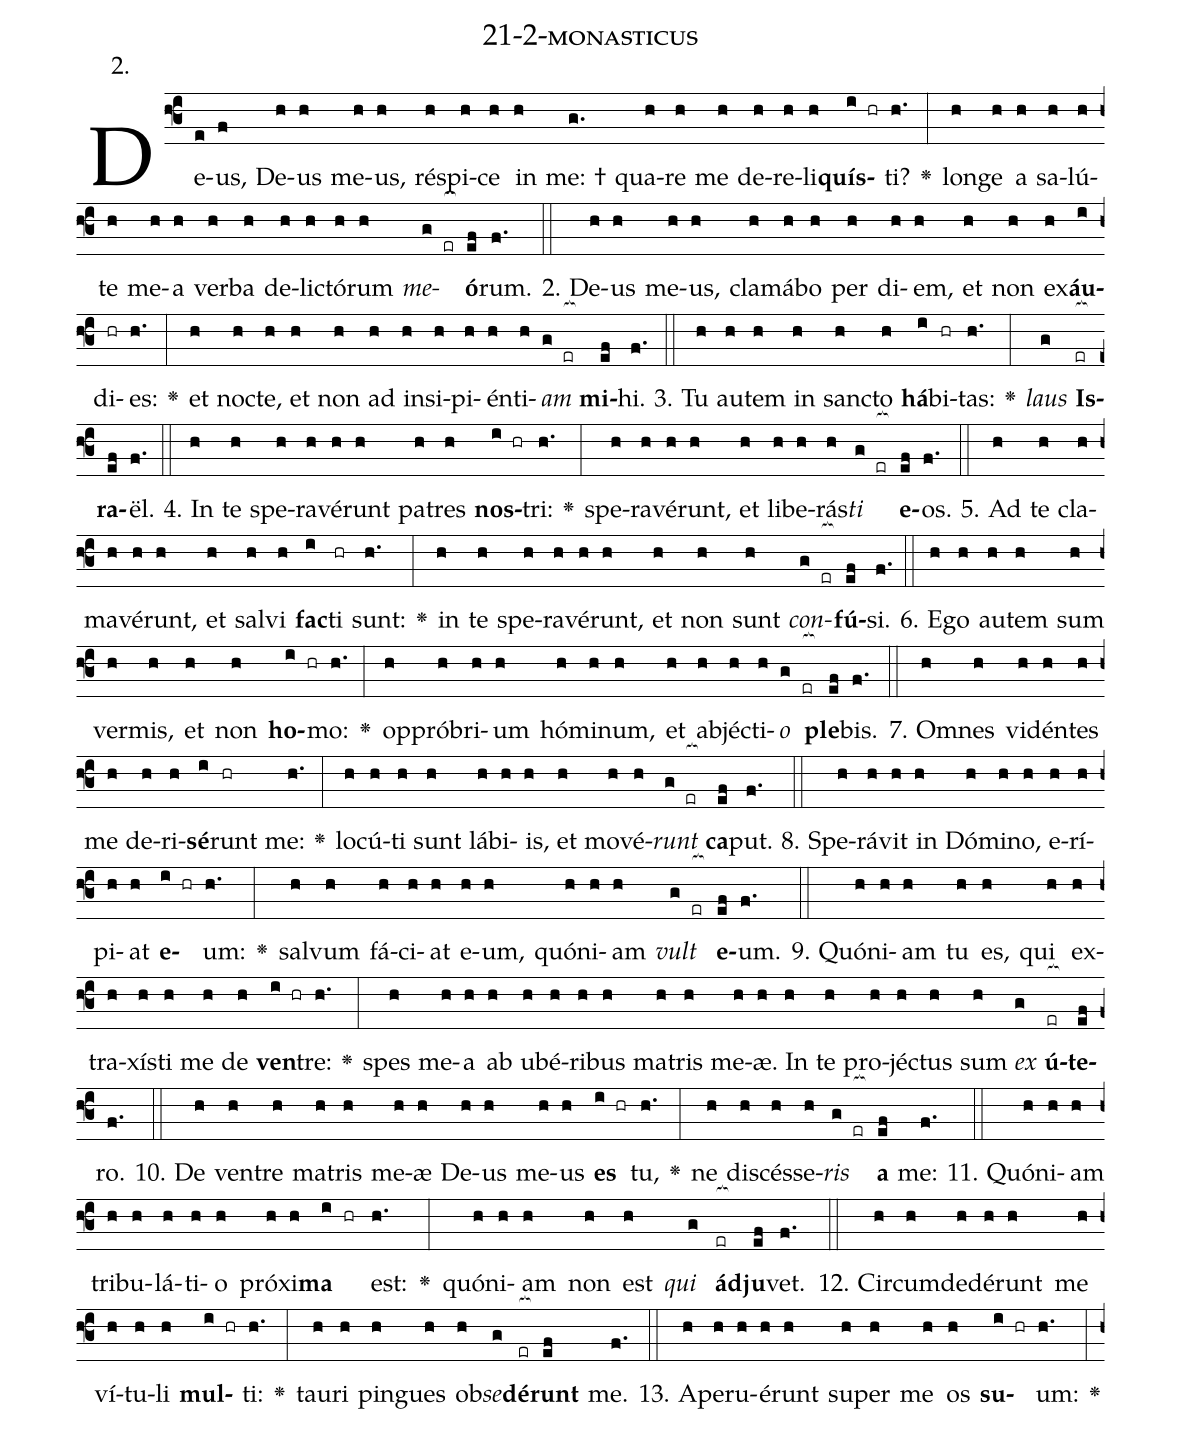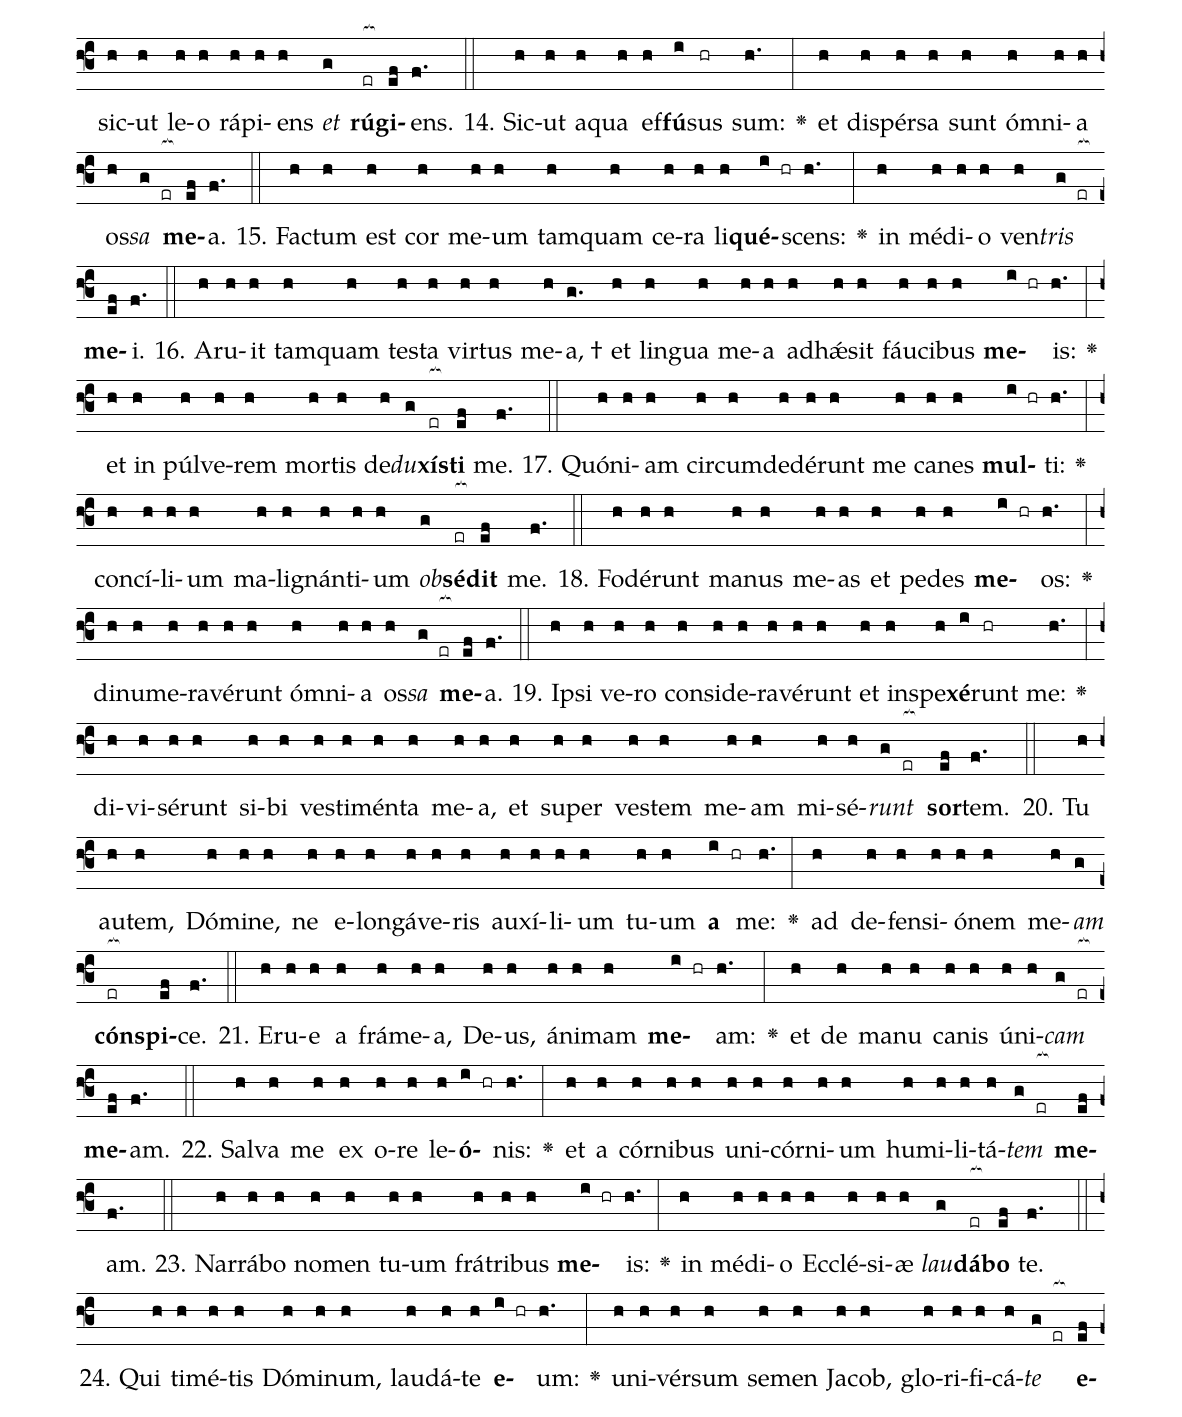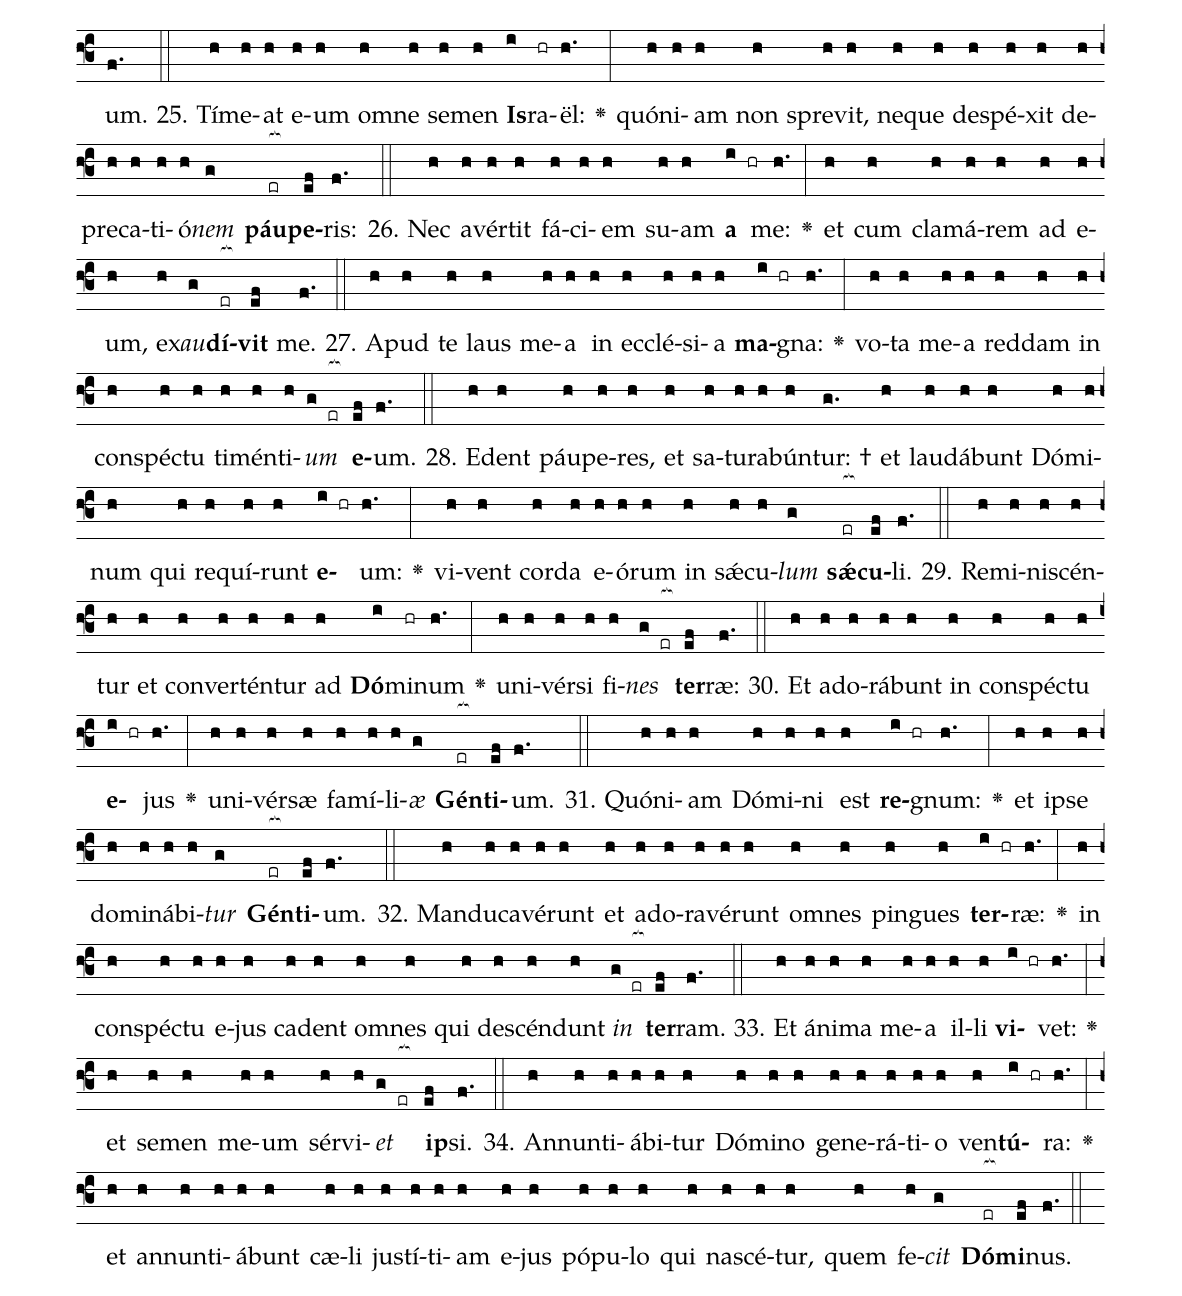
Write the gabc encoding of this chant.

name: 21-2-monasticus;
annotation: 2.;
%%
(f3)De(e)us,(f) De(h)us(h) me(h)us,(h) ré(h)spi(h)ce(h) in(h) me: †(g.) qua(h)re(h) me(h) de(h)re(h)li(h)<b>quís</b>(i hr)ti?(h.) <v>\greheightstar</v>(:) lon(h)ge(h) a(h) sa(h)lú(h)te(h) me(h)a(h) ver(h)ba(h) de(h)lic(h)tó(h)rum(h) <i>me</i>(g er[ocb:1{])<b>ó</b>(ef[ocb:0}])rum.(f.) (::)
2. De(h)us(h) me(h)us,(h) cla(h)má(h)bo(h) per(h) di(h)em,(h) et(h) non(h) ex(h)<b>áu</b>(i)di(hr)es:(h.) <v>\greheightstar</v>(:) et(h) noc(h)te,(h) et(h) non(h) ad(h) in(h)si(h)pi(h)én(h)ti(h)<i>am</i>(g er[ocb:1{]) <b>mi</b>(ef[ocb:0}])hi.(f.) (::)
3. Tu(h) au(h)tem(h) in(h) sanc(h)to(h) <b>há</b>(i)bi(hr)tas:(h.) <v>\greheightstar</v>(:) <i>laus</i>(g) <b>Is</b>(er[ocb:1{])<b>ra</b>(ef[ocb:0}])ël.(f.) (::)
4. In(h) te(h) spe(h)ra(h)vé(h)runt(h) pa(h)tres(h) <b>nos</b>(i hr)tri:(h.) <v>\greheightstar</v>(:) spe(h)ra(h)vé(h)runt,(h) et(h) li(h)be(h)rás(h)<i>ti</i>(g er[ocb:1{]) <b>e</b>(ef[ocb:0}])os.(f.) (::)
5. Ad(h) te(h) cla(h)ma(h)vé(h)runt,(h) et(h) sal(h)vi(h) <b>fac</b>(i)ti(hr) sunt:(h.) <v>\greheightstar</v>(:) in(h) te(h) spe(h)ra(h)vé(h)runt,(h) et(h) non(h) sunt(h) <i>con</i>(g er[ocb:1{])<b>fú</b>(ef[ocb:0}])si.(f.) (::)
6. E(h)go(h) au(h)tem(h) sum(h) ver(h)mis,(h) et(h) non(h) <b>ho</b>(i hr)mo:(h.) <v>\greheightstar</v>(:) op(h)pró(h)bri(h)um(h) hó(h)mi(h)num,(h) et(h) ab(h)jéc(h)ti(h)<i>o</i>(g er[ocb:1{]) <b>ple</b>(ef[ocb:0}])bis.(f.) (::)
7. Om(h)nes(h) vi(h)dén(h)tes(h) me(h) de(h)ri(h)<b>sé</b>(i)runt(hr) me:(h.) <v>\greheightstar</v>(:) lo(h)cú(h)ti(h) sunt(h) lá(h)bi(h)is,(h) et(h) mo(h)vé(h)<i>runt</i>(g er[ocb:1{]) <b>ca</b>(ef[ocb:0}])put.(f.) (::)
8. Spe(h)rá(h)vit(h) in(h) Dó(h)mi(h)no,(h) e(h)rí(h)pi(h)at(h) <b>e</b>(i hr)um:(h.) <v>\greheightstar</v>(:) sal(h)vum(h) fá(h)ci(h)at(h) e(h)um,(h) quón(h)i(h)am(h) <i>vult</i>(g er[ocb:1{]) <b>e</b>(ef[ocb:0}])um.(f.) (::)
9. Quón(h)i(h)am(h) tu(h) es,(h) qui(h) ex(h)tra(h)xís(h)ti(h) me(h) de(h) <b>ven</b>(i hr)tre:(h.) <v>\greheightstar</v>(:) spes(h) me(h)a(h) ab(h) u(h)bé(h)ri(h)bus(h) ma(h)tris(h) me(h)æ.(h) In(h) te(h) pro(h)jéc(h)tus(h) sum(h) <i>ex</i>(g) <b>ú</b>(er[ocb:1{])<b>te</b>(ef[ocb:0}])ro.(f.) (::)
10. De(h) ven(h)tre(h) ma(h)tris(h) me(h)æ(h) De(h)us(h) me(h)us(h) <b>es</b>(i hr) tu,(h.) <v>\greheightstar</v>(:) ne(h) di(h)scés(h)se(h)<i>ris</i>(g er[ocb:1{]) <b>a</b>(ef[ocb:0}]) me:(f.) (::)
11. Quón(h)i(h)am(h) tri(h)bu(h)lá(h)ti(h)o(h) pró(h)xi(h)<b>ma</b>(i hr) est:(h.) <v>\greheightstar</v>(:) quón(h)i(h)am(h) non(h) est(h) <i>qui</i>(g) <b>ád</b>(er[ocb:1{])<b>ju</b>(ef[ocb:0}])vet.(f.) (::)
12. Cir(h)cum(h)de(h)dé(h)runt(h) me(h) ví(h)tu(h)li(h) <b>mul</b>(i hr)ti:(h.) <v>\greheightstar</v>(:) tau(h)ri(h) pin(h)gues(h) ob(h)<i>se</i>(g)<b>dé</b>(er[ocb:1{])<b>runt</b>(ef[ocb:0}]) me.(f.) (::)
13. A(h)pe(h)ru(h)é(h)runt(h) su(h)per(h) me(h) os(h) <b>su</b>(i hr)um:(h.) <v>\greheightstar</v>(:) sic(h)ut(h) le(h)o(h) rá(h)pi(h)ens(h) <i>et</i>(g) <b>rú</b>(er[ocb:1{])<b>gi</b>(ef[ocb:0}])ens.(f.) (::)
14. Sic(h)ut(h) a(h)qua(h) ef(h)<b>fú</b>(i)sus(hr) sum:(h.) <v>\greheightstar</v>(:) et(h) di(h)spér(h)sa(h) sunt(h) óm(h)ni(h)a(h) os(h)<i>sa</i>(g er[ocb:1{]) <b>me</b>(ef[ocb:0}])a.(f.) (::)
15. Fac(h)tum(h) est(h) cor(h) me(h)um(h) tam(h)quam(h) ce(h)ra(h) li(h)<b>qué</b>(i hr)scens:(h.) <v>\greheightstar</v>(:) in(h) mé(h)di(h)o(h) ven(h)<i>tris</i>(g er[ocb:1{]) <b>me</b>(ef[ocb:0}])i.(f.) (::)
16. A(h)ru(h)it(h) tam(h)quam(h) tes(h)ta(h) vir(h)tus(h) me(h)a, †(g.) et(h) lin(h)gua(h) me(h)a(h) ad(h)hǽ(h)sit(h) fáu(h)ci(h)bus(h) <b>me</b>(i hr)is:(h.) <v>\greheightstar</v>(:) et(h) in(h) púl(h)ve(h)rem(h) mor(h)tis(h) de(h)<i>du</i>(g)<b>xís</b>(er[ocb:1{])<b>ti</b>(ef[ocb:0}]) me.(f.) (::)
17. Quón(h)i(h)am(h) cir(h)cum(h)de(h)dé(h)runt(h) me(h) ca(h)nes(h) <b>mul</b>(i hr)ti:(h.) <v>\greheightstar</v>(:) con(h)cí(h)li(h)um(h) ma(h)li(h)gnán(h)ti(h)um(h) <i>ob</i>(g)<b>sé</b>(er[ocb:1{])<b>dit</b>(ef[ocb:0}]) me.(f.) (::)
18. Fo(h)dé(h)runt(h) ma(h)nus(h) me(h)as(h) et(h) pe(h)des(h) <b>me</b>(i hr)os:(h.) <v>\greheightstar</v>(:) di(h)nu(h)me(h)ra(h)vé(h)runt(h) óm(h)ni(h)a(h) os(h)<i>sa</i>(g er[ocb:1{]) <b>me</b>(ef[ocb:0}])a.(f.) (::)
19. Ip(h)si(h) ve(h)ro(h) con(h)si(h)de(h)ra(h)vé(h)runt(h) et(h) in(h)spe(h)<b>xé</b>(i)runt(hr) me:(h.) <v>\greheightstar</v>(:) di(h)vi(h)sé(h)runt(h) si(h)bi(h) ves(h)ti(h)mén(h)ta(h) me(h)a,(h) et(h) su(h)per(h) ves(h)tem(h) me(h)am(h) mi(h)sé(h)<i>runt</i>(g er[ocb:1{]) <b>sor</b>(ef[ocb:0}])tem.(f.) (::)
20. Tu(h) au(h)tem,(h) Dó(h)mi(h)ne,(h) ne(h) e(h)lon(h)gá(h)ve(h)ris(h) au(h)xí(h)li(h)um(h) tu(h)um(h) <b>a</b>(i hr) me:(h.) <v>\greheightstar</v>(:) ad(h) de(h)fen(h)si(h)ó(h)nem(h) me(h)<i>am</i>(g) <b>cón</b>(er[ocb:1{])<b>spi</b>(ef[ocb:0}])ce.(f.) (::)
21. E(h)ru(h)e(h) a(h) frá(h)me(h)a,(h) De(h)us,(h) á(h)ni(h)mam(h) <b>me</b>(i hr)am:(h.) <v>\greheightstar</v>(:) et(h) de(h) ma(h)nu(h) ca(h)nis(h) ú(h)ni(h)<i>cam</i>(g er[ocb:1{]) <b>me</b>(ef[ocb:0}])am.(f.) (::)
22. Sal(h)va(h) me(h) ex(h) o(h)re(h) le(h)<b>ó</b>(i hr)nis:(h.) <v>\greheightstar</v>(:) et(h) a(h) cór(h)ni(h)bus(h) u(h)ni(h)cór(h)ni(h)um(h) hu(h)mi(h)li(h)tá(h)<i>tem</i>(g er[ocb:1{]) <b>me</b>(ef[ocb:0}])am.(f.) (::)
23. Nar(h)rá(h)bo(h) no(h)men(h) tu(h)um(h) frá(h)tri(h)bus(h) <b>me</b>(i hr)is:(h.) <v>\greheightstar</v>(:) in(h) mé(h)di(h)o(h) Ec(h)clé(h)si(h)æ(h) <i>lau</i>(g)<b>dá</b>(er[ocb:1{])<b>bo</b>(ef[ocb:0}]) te.(f.) (::)
24. Qui(h) ti(h)mé(h)tis(h) Dó(h)mi(h)num,(h) lau(h)dá(h)te(h) <b>e</b>(i hr)um:(h.) <v>\greheightstar</v>(:) u(h)ni(h)vér(h)sum(h) se(h)men(h) Ja(h)cob,(h) glo(h)ri(h)fi(h)cá(h)<i>te</i>(g er[ocb:1{]) <b>e</b>(ef[ocb:0}])um.(f.) (::)
25. Tí(h)me(h)at(h) e(h)um(h) om(h)ne(h) se(h)men(h) <b>Is</b>(i)ra(hr)ël:(h.) <v>\greheightstar</v>(:) quón(h)i(h)am(h) non(h) spre(h)vit,(h) ne(h)que(h) de(h)spé(h)xit(h) de(h)pre(h)ca(h)ti(h)ó(h)<i>nem</i>(g) <b>páu</b>(er[ocb:1{])<b>pe</b>(ef[ocb:0}])ris:(f.) (::)
26. Nec(h) a(h)vér(h)tit(h) fá(h)ci(h)em(h) su(h)am(h) <b>a</b>(i hr) me:(h.) <v>\greheightstar</v>(:) et(h) cum(h) cla(h)má(h)rem(h) ad(h) e(h)um,(h) ex(h)<i>au</i>(g)<b>dí</b>(er[ocb:1{])<b>vit</b>(ef[ocb:0}]) me.(f.) (::)
27. A(h)pud(h) te(h) laus(h) me(h)a(h) in(h) ec(h)clé(h)si(h)a(h) <b>ma</b>(i hr)gna:(h.) <v>\greheightstar</v>(:) vo(h)ta(h) me(h)a(h) red(h)dam(h) in(h) con(h)spéc(h)tu(h) ti(h)mén(h)ti(h)<i>um</i>(g er[ocb:1{]) <b>e</b>(ef[ocb:0}])um.(f.) (::)
28. E(h)dent(h) páu(h)pe(h)res,(h) et(h) sa(h)tu(h)ra(h)bún(h)tur: †(g.) et(h) lau(h)dá(h)bunt(h) Dó(h)mi(h)num(h) qui(h) re(h)quí(h)runt(h) <b>e</b>(i hr)um:(h.) <v>\greheightstar</v>(:) vi(h)vent(h) cor(h)da(h) e(h)ó(h)rum(h) in(h) sǽ(h)cu(h)<i>lum</i>(g) <b>sǽ</b>(er[ocb:1{])<b>cu</b>(ef[ocb:0}])li.(f.) (::)
29. Re(h)mi(h)ni(h)scén(h)tur(h) et(h) con(h)ver(h)tén(h)tur(h) ad(h) <b>Dó</b>(i)mi(hr)num(h.) <v>\greheightstar</v>(:) u(h)ni(h)vér(h)si(h) fi(h)<i>nes</i>(g er[ocb:1{]) <b>ter</b>(ef[ocb:0}])ræ:(f.) (::)
30. Et(h) ad(h)o(h)rá(h)bunt(h) in(h) con(h)spéc(h)tu(h) <b>e</b>(i hr)jus(h.) <v>\greheightstar</v>(:) u(h)ni(h)vér(h)sæ(h) fa(h)mí(h)li(h)<i>æ</i>(g) <b>Gén</b>(er[ocb:1{])<b>ti</b>(ef[ocb:0}])um.(f.) (::)
31. Quón(h)i(h)am(h) Dó(h)mi(h)ni(h) est(h) <b>re</b>(i hr)gnum:(h.) <v>\greheightstar</v>(:) et(h) ip(h)se(h) do(h)mi(h)ná(h)bi(h)<i>tur</i>(g) <b>Gén</b>(er[ocb:1{])<b>ti</b>(ef[ocb:0}])um.(f.) (::)
32. Man(h)du(h)ca(h)vé(h)runt(h) et(h) ad(h)o(h)ra(h)vé(h)runt(h) om(h)nes(h) pin(h)gues(h) <b>ter</b>(i hr)ræ:(h.) <v>\greheightstar</v>(:) in(h) con(h)spéc(h)tu(h) e(h)jus(h) ca(h)dent(h) om(h)nes(h) qui(h) de(h)scén(h)dunt(h) <i>in</i>(g er[ocb:1{]) <b>ter</b>(ef[ocb:0}])ram.(f.) (::)
33. Et(h) á(h)ni(h)ma(h) me(h)a(h) il(h)li(h) <b>vi</b>(i hr)vet:(h.) <v>\greheightstar</v>(:) et(h) se(h)men(h) me(h)um(h) sér(h)vi(h)<i>et</i>(g er[ocb:1{]) <b>ip</b>(ef[ocb:0}])si.(f.) (::)
34. An(h)nun(h)ti(h)á(h)bi(h)tur(h) Dó(h)mi(h)no(h) ge(h)ne(h)rá(h)ti(h)o(h) ven(h)<b>tú</b>(i hr)ra:(h.) <v>\greheightstar</v>(:) et(h) an(h)nun(h)ti(h)á(h)bunt(h) cæ(h)li(h) jus(h)tí(h)ti(h)am(h) e(h)jus(h) pó(h)pu(h)lo(h) qui(h) na(h)scé(h)tur,(h) quem(h) fe(h)<i>cit</i>(g) <b>Dó</b>(er[ocb:1{])<b>mi</b>(ef[ocb:0}])nus.(f.) (::)
